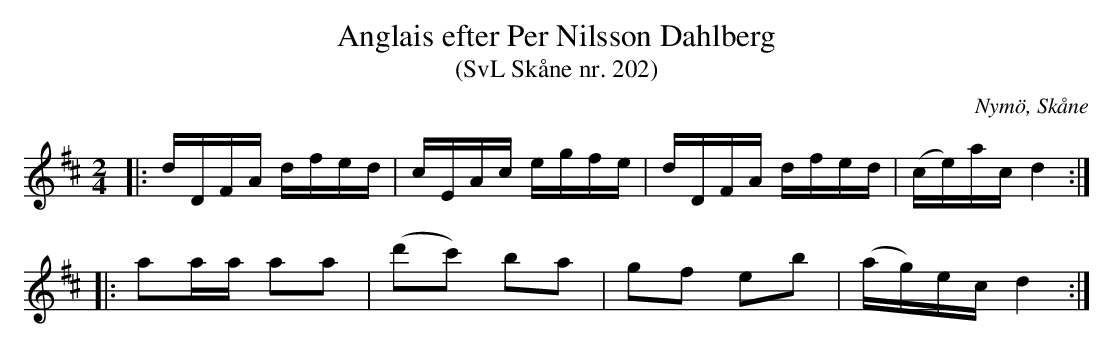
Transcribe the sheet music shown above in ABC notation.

X:1
T:Anglais efter Per Nilsson Dahlberg
T:(SvL Skåne nr. 202)
O:Nymö, Skåne
M:2/4
L:1/16
K:D
|: dDFA dfed | cEAc egfe | dDFA dfed | (ce)ac d4 :|
|: a2aa a2a2 | (d'2c'2) b2a2 | g2f2 e2b2 | (ag)ec d4 :|
